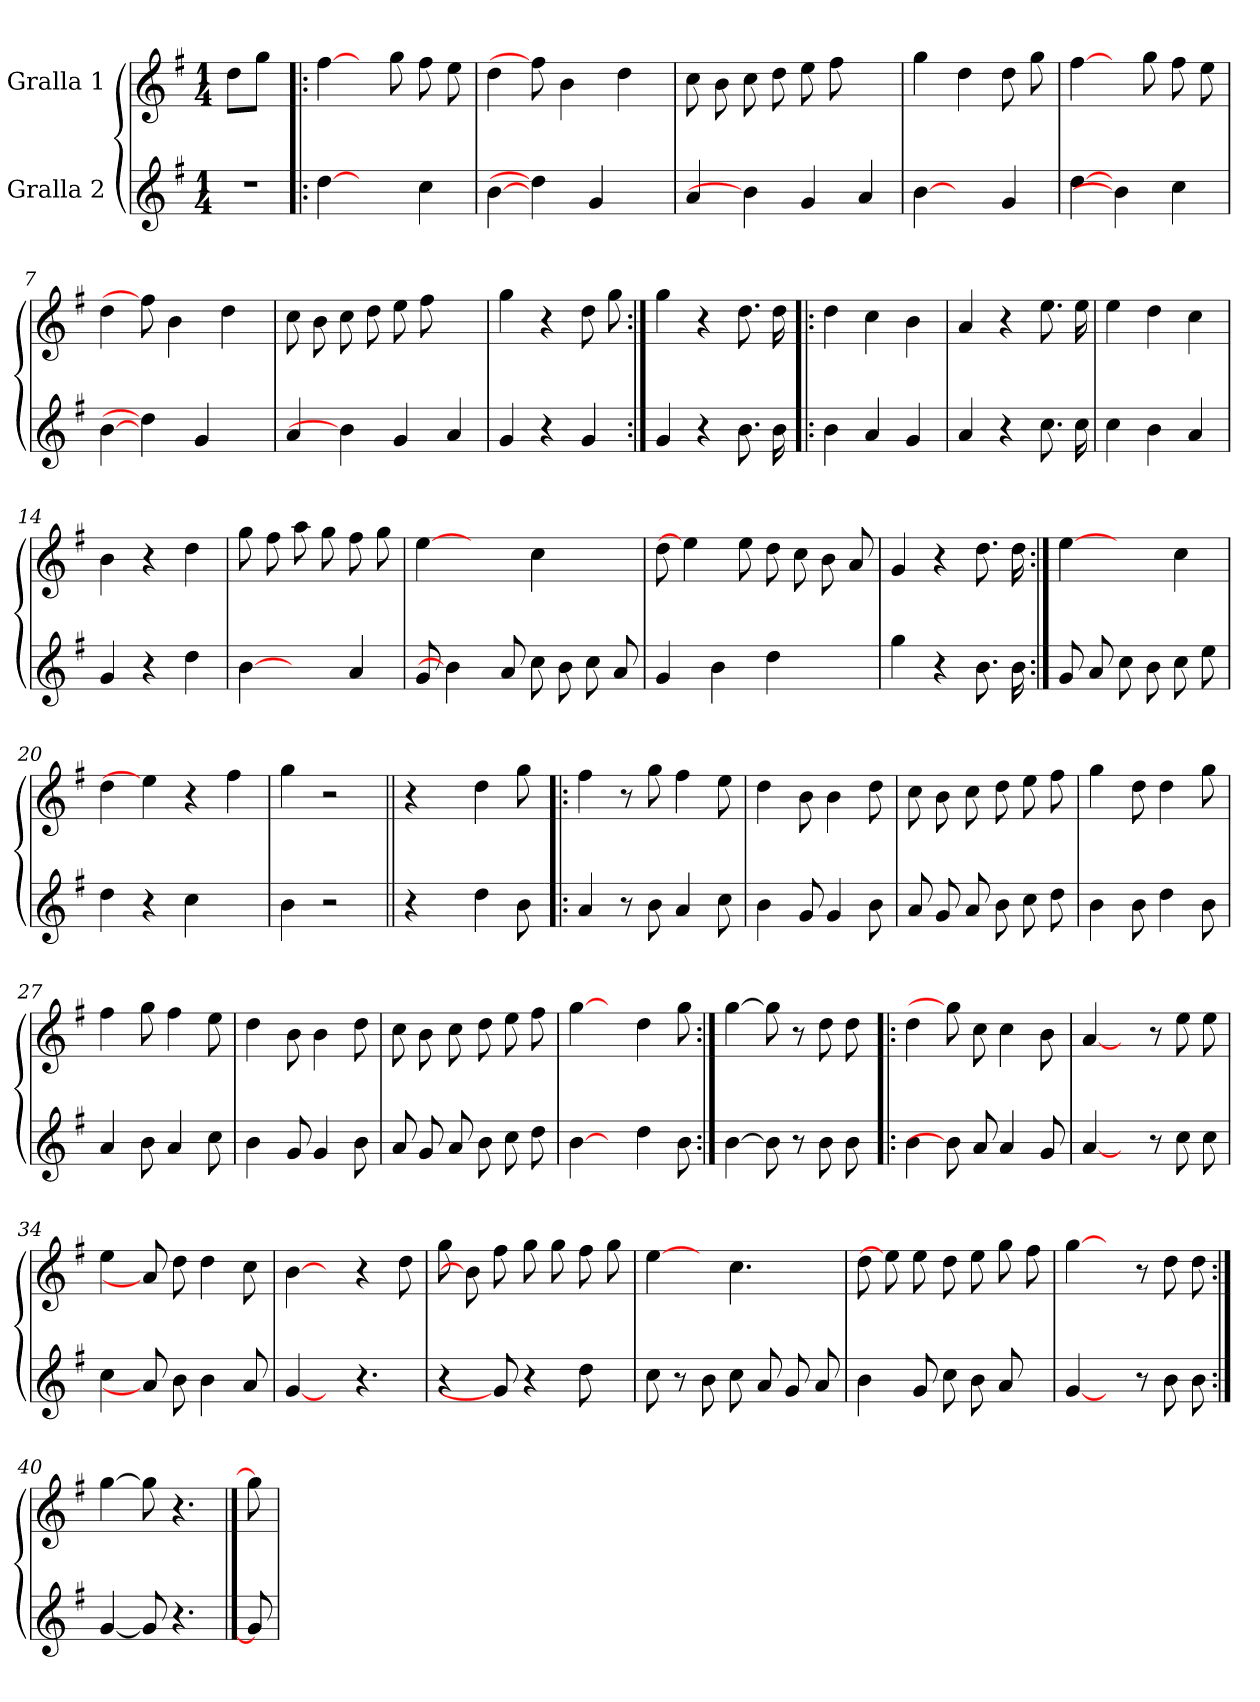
**kern	**kern
*part2	*part1
*staff2	*staff1
*I"Gralla 2	*I"Gralla 1
*clefG2	*clefG2
*k[f#]	*k[f#]
*M1/4	*M1/4
=1	=1
4r	8dd\L
*	*MM120
.	8gg\J
=2!|:	=2!|:
[4dd	[4ff#
4ryy	8ryy
.	8gg
4cc	8ff#
.	8ee
=3	=3
[4b	4dd
4dd]	8ff#]
.	4b
4g	.
.	4dd
8ryy	.
=4	=4
4a	8cc
.	8b
4b]	8cc
.	8dd
4g	8ee
.	8ff#
4a	4ryy
=5	=5
[4b	4gg
4ryy	4dd
4g	8dd
.	8gg
=6	=6
[4dd	[4ff#
4b]	8ryy
.	8gg
4cc	8ff#
.	8ee
=7	=7
[4b	4dd
4dd]	8ff#]
.	4b
4g	.
.	4dd
8ryy	.
=8	=8
4a	8cc
.	8b
4b]	8cc
.	8dd
4g	8ee
.	8ff#
4a	4ryy
=9	=9
4g	4gg
4r	4r
4g	8dd
.	8gg
=10:|!	=10:|!
4g	4gg
4r	4r
8.b	8.dd
16b	16dd
=11!|:	=11!|:
4b	4dd
4a	4cc
4g	4b
=12	=12
4a	4a
4r	4r
8.cc	8.ee
16cc	16ee
=13	=13
4cc	4ee
4b	4dd
4a	4cc
=14	=14
4g	4b
4r	4r
4dd	4dd
=15	=15
[4b	8gg
.	8ff#
4ryy	8aa
.	8gg
4a	8ff#
.	8gg
=16	=16
8g	[4ee
4b]	.
.	4ryy
8a	.
8cc	4cc
8b	.
8cc	4ryy
8a	.
=17	=17
4g	8dd
.	4ee]
4b	.
.	8ee
4dd	8dd
.	8cc
4ryy	8b
.	8a
=18	=18
4gg	4g
4r	4r
8.b	8.dd
16b	16dd
=19:|!	=19:|!
8g	[4ee
8a	.
8cc	4ryy
8b	.
8cc	4cc
8ee	.
=20	=20
4dd	4dd
4r	4ee]
4cc	4r
4ryy	4ff#
=21	=21
4b	4gg
2r	2r
=22||	=22||
4r	4r
8ryy	8ryy
4dd	4dd
8b	8gg
=23!|:	=23!|:
4a	4ff#
8r	8r
8b	8gg
4a	4ff#
8cc	8ee
=24	=24
4b	4dd
8g	8b
4g	4b
8b	8dd
=25	=25
8a	8cc
8g	8b
8a	8cc
8b	8dd
8cc	8ee
8dd	8ff#
=26	=26
4b	4gg
8b	8dd
4dd	4dd
8b	8gg
=27	=27
4a	4ff#
8b	8gg
4a	4ff#
8cc	8ee
=28	=28
4b	4dd
8g	8b
4g	4b
8b	8dd
=29	=29
8a	8cc
8g	8b
8a	8cc
8b	8dd
8cc	8ee
8dd	8ff#
=30	=30
[4b	[4gg
8ryy	8ryy
4dd	4dd
8b	8gg
=31:|!	=31:|!
[4b	[4gg
8b]	8gg]
8r	8r
8b	8dd
8b	8dd
=32!|:	=32!|:
4b	4dd
8b]	8gg]
8a	8cc
4a	4cc
8g	8b
=33	=33
[4a	[4a
8ryy	8ryy
8r	8r
8cc	8ee
8cc	8ee
=34	=34
4cc	4ee
8a]	8a]
8b	8dd
4b	4dd
8a	8cc
=35	=35
[4g	[4b
8ryy	8ryy
4.r	4r
.	8dd
=36	=36
4r	8gg
.	8b]
8g]	8ff#
4r	8gg
.	8gg
8dd	8ff#
8ryy	8gg
=37	=37
8cc	[4ee
8r	.
8b	8ryy
8cc	4.cc
8a	.
8g	.
8a	8ryy
=38	=38
4b	8dd
.	8ee]
8g	8ee
8cc	8dd
8b	8ee
8a	8gg
8ryy	8ff#
=39	=39
[4g	[4gg
8ryy	8ryy
8r	8r
8b	8dd
8b	8dd
=40:|!	=40:|!
[4g	[4gg
8g]	8gg]
4.r	4.r
==41	==41
8g]	8gg]
=	=
*-	*-
